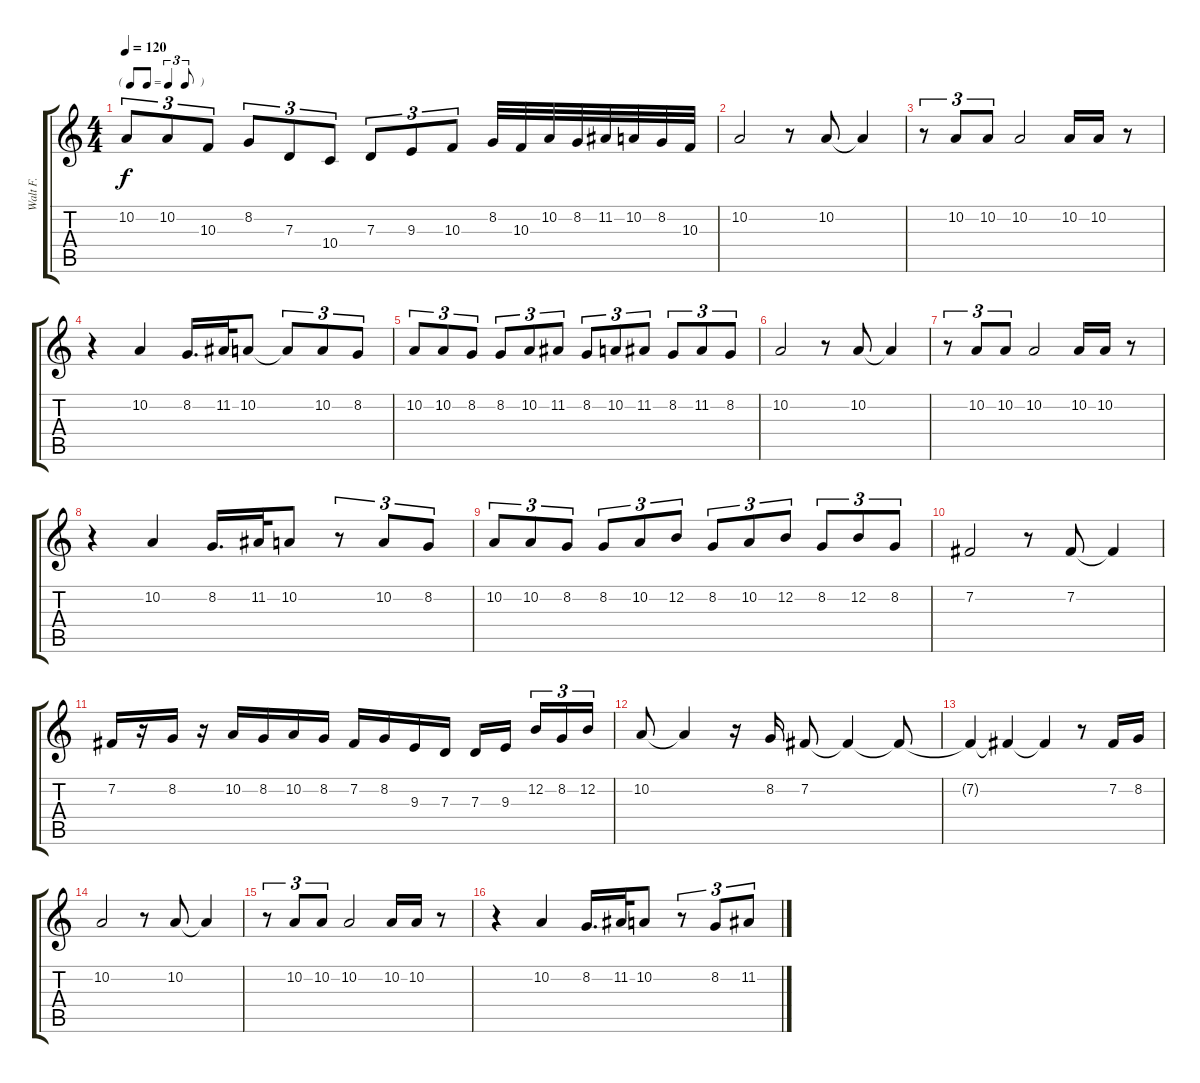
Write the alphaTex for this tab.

\track ("Walt F." "Walt F.") {instrument trumpet}
\staff {score tabs}
\tuning (E4 B3 G3 D3 A2 E2) {hide}
\ts (4 4)
\tf triplet8th
\tempo 120
\clef g2
\ks c
10.2.8{tu (3 2) dy f} 10.2.8{tu (3 2)} 10.3.8{tu (3 2)} 8.2.8{tu (3 2)} 7.3.8{tu (3 2)} 10.4.8{tu (3 2)} 7.3.8{tu (3 2)} 9.3.8{tu (3 2)} 10.3.8{tu (3 2)} 8.2.32 10.3.32 10.2.32 8.2.32 11.2.32 10.2.32 8.2.32 10.3.32 |
10.2.2 r.8 10.2.8 10.2{t}.4 |
r.8{tu (3 2)} 10.2.8{tu (3 2)} 10.2.8{tu (3 2)} 10.2.2 10.2.16 10.2.16 r.8 |
r.4 10.2.4 8.2.16{d} 11.2.32 10.2.8 10.2{t}.8{tu (3 2)} 10.2.8{tu (3 2)} 8.2.8{tu (3 2)} |
10.2.8{tu (3 2)} 10.2.8{tu (3 2)} 8.2.8{tu (3 2)} 8.2.8{tu (3 2)} 10.2.8{tu (3 2)} 11.2.8{tu (3 2)} 8.2.8{tu (3 2)} 10.2.8{tu (3 2)} 11.2.8{tu (3 2)} 8.2.8{tu (3 2)} 11.2.8{tu (3 2)} 8.2.8{tu (3 2)} |
10.2.2 r.8 10.2.8 10.2{t}.4 |
r.8{tu (3 2)} 10.2.8{tu (3 2)} 10.2.8{tu (3 2)} 10.2.2 10.2.16 10.2.16 r.8 |
r.4 10.2.4 8.2.16{d} 11.2.32 10.2.8 r.8{tu (3 2)} 10.2.8{tu (3 2)} 8.2.8{tu (3 2)} |
10.2.8{tu (3 2)} 10.2.8{tu (3 2)} 8.2.8{tu (3 2)} 8.2.8{tu (3 2)} 10.2.8{tu (3 2)} 12.2.8{tu (3 2)} 8.2.8{tu (3 2)} 10.2.8{tu (3 2)} 12.2.8{tu (3 2)} 8.2.8{tu (3 2)} 12.2.8{tu (3 2)} 8.2.8{tu (3 2)} |
7.2.2 r.8 7.2.8 7.2{t}.4 |
7.2.16 r.16 8.2.16 r.16 10.2.16 8.2.16 10.2.16 8.2.16 7.2.16 8.2.16 9.3.16 7.3.16 7.3.16 9.3.16{beam splitsecondary} 12.2.16{tu (3 2)} 8.2.16{tu (3 2)} 12.2.16{tu (3 2)} |
10.2.8 10.2{t}.4 r.16 8.2.16 7.2.8 7.2{t}.4 7.2{t}.8 |
7.2{t}.4 7.2{t}.4 7.2{t}.4 r.8 7.2.16 8.2.16 |
10.2.2 r.8 10.2.8 10.2{t}.4 |
r.8{tu (3 2)} 10.2.8{tu (3 2)} 10.2.8{tu (3 2)} 10.2.2 10.2.16 10.2.16 r.8 |
r.4 10.2.4 8.2.16{d} 11.2.32 10.2.8 r.8{tu (3 2)} 8.2.8{tu (3 2)} 11.2.8{tu (3 2)}
